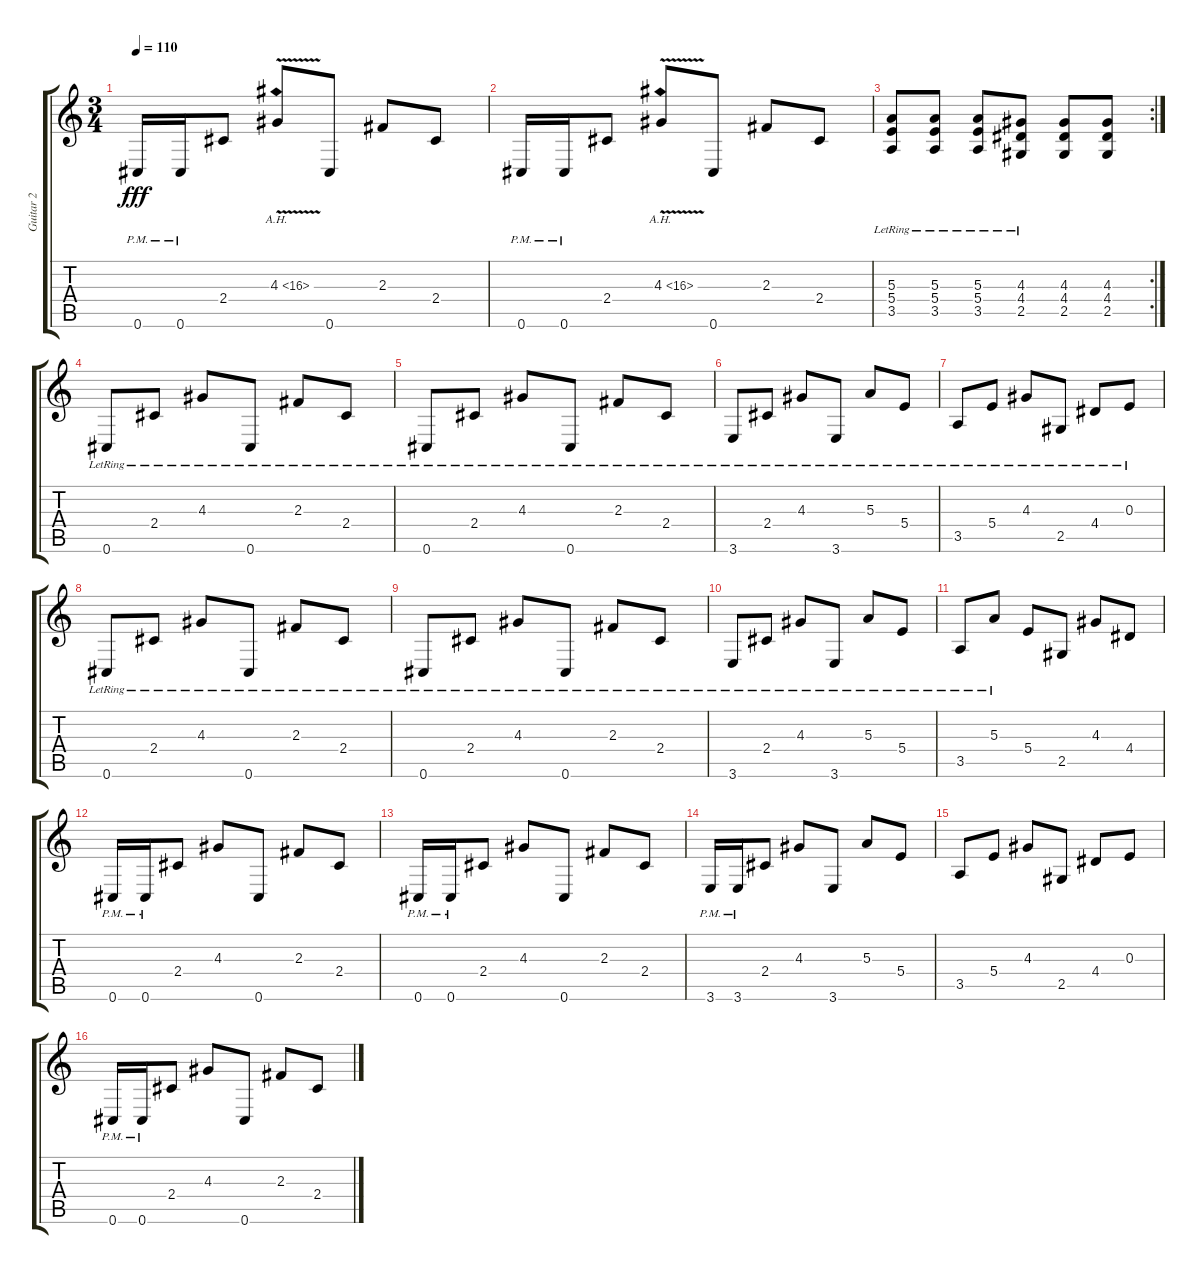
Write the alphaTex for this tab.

\track ("Guitar 2" "Guitar 2") {instrument distortionguitar}
\staff {score tabs}
\tuning (Db4 Ab3 E3 B2 Gb2 Db2) {hide}
\ts (3 4)
\tempo 110
\clef g2
\ks c
0.6{pm}.16{dy fff} 0.6{pm}.16 2.4.8 4.3{ah 12 v}.8 0.6.8 2.3.8 2.4.8 |
0.6{pm}.16 0.6{pm}.16 2.4.8 4.3{ah 12 v}.8 0.6.8 2.3.8 2.4.8 |
\rc 2
(5.3{lr} 5.4{lr} 3.5{lr}).8 (5.3{lr} 5.4{lr} 3.5{lr}).8 (5.3{lr} 5.4{lr} 3.5{lr}).8 (4.3{lr} 4.4{lr} 2.5{lr}).8 (4.3 4.4 2.5).8 (4.3 4.4 2.5).8 |
0.6{lr}.8 2.4{lr}.8 4.3{lr}.8 0.6{lr}.8 2.3{lr}.8 2.4{lr}.8 |
0.6{lr}.8 2.4{lr}.8 4.3{lr}.8 0.6{lr}.8 2.3{lr}.8 2.4{lr}.8 |
3.6{lr}.8 2.4{lr}.8 4.3{lr}.8 3.6{lr}.8 5.3{lr}.8 5.4{lr}.8 |
3.5{lr}.8 5.4{lr}.8 4.3{lr}.8 2.5{lr}.8 4.4{lr}.8 0.3{lr}.8 |
0.6{lr}.8 2.4{lr}.8 4.3{lr}.8 0.6{lr}.8 2.3{lr}.8 2.4{lr}.8 |
0.6{lr}.8 2.4{lr}.8 4.3{lr}.8 0.6{lr}.8 2.3{lr}.8 2.4{lr}.8 |
3.6{lr}.8 2.4{lr}.8 4.3{lr}.8 3.6{lr}.8 5.3{lr}.8 5.4{lr}.8 |
3.5{lr}.8 5.3{lr}.8 5.4.8 2.5.8 4.3.8 4.4.8 |
0.6{pm}.16 0.6{pm}.16 2.4.8 4.3.8 0.6.8 2.3.8 2.4.8 |
0.6{pm}.16 0.6{pm}.16 2.4.8 4.3.8 0.6.8 2.3.8 2.4.8 |
3.6{pm}.16 3.6{pm}.16 2.4.8 4.3.8 3.6.8 5.3.8 5.4.8 |
3.5.8 5.4.8 4.3.8 2.5.8 4.4.8 0.3.8 |
0.6{pm}.16 0.6{pm}.16 2.4.8 4.3.8 0.6.8 2.3.8 2.4.8
